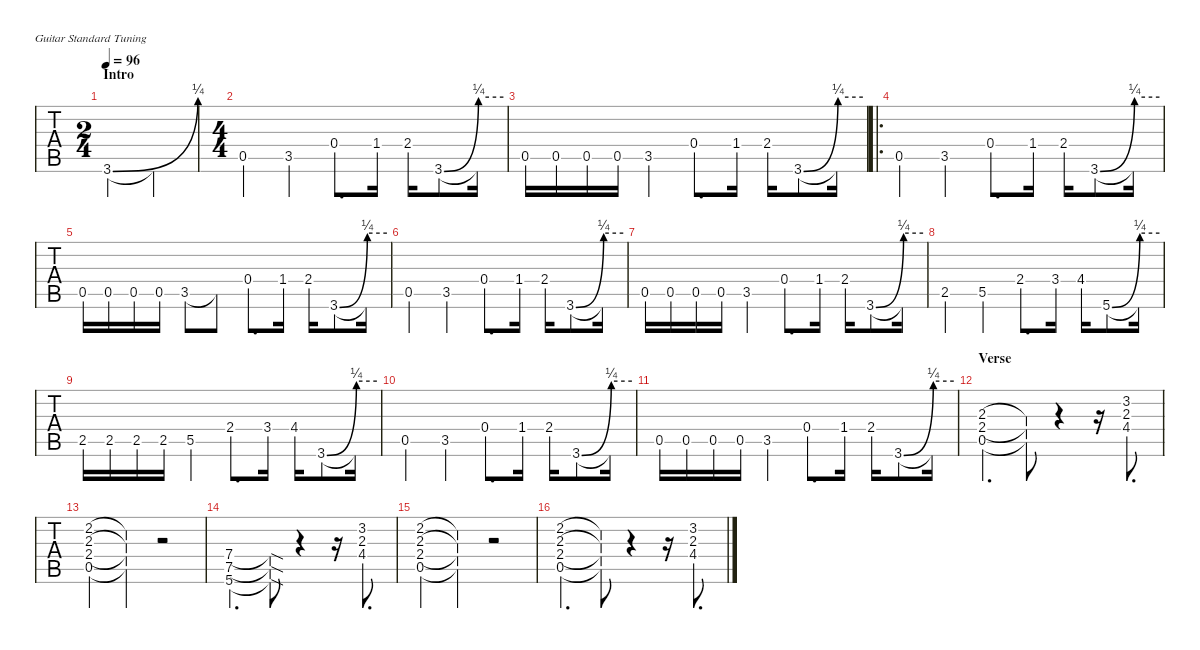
\hideDynamics
\bracketExtendMode nobrackets
\singleTrackTrackNamePolicy hidden
\multiTrackTrackNamePolicy hidden
\firstSystemTrackNameMode fullname
\firstSystemTrackNameOrientation horizontal
\otherSystemsTrackNameOrientation horizontal
\track ("Guitar I" "E-Gt") {instrument overdrivenguitar}
\staff {tabs}
\tuning (E4 B3 G3 D3 A2 E2)
\ts (2 4)
\section ("" "Intro")
\tempo 96
\clef g2
\ks c
3.6{be (bend 0 0 59.4 1)}.4{dy f instrument overdrivenguitar} 3.6{t}.4 |
\ts (4 4)
0.5.4 3.5.4 0.4.8{d} 1.4{acc #}.16 2.4.16 3.6{be (bend 0 0 59.4 1)}.8 3.6{be (hold 0 1 60 1) t}.16 |
0.5.16 0.5.16 0.5.16 0.5.16 3.5.4 0.4.8{d} 1.4{acc #}.16 2.4.16 3.6{be (bend 0 0 59.4 1)}.8 3.6{be (hold 0 1 60 1) t}.16 |
\ro
0.5.4 3.5.4 0.4.8{d} 1.4{acc #}.16 2.4.16 3.6{be (bend 0 0 59.4 1)}.8 3.6{be (hold 0 1 60 1) t}.16 |
0.5.16 0.5.16 0.5.16 0.5.16 3.5.8 3.5{t}.8 0.4.8{d} 1.4{acc #}.16 2.4.16 3.6{be (bend 0 0 59.4 1)}.8 3.6{be (hold 0 1 60 1) t}.16 |
0.5.4 3.5.4 0.4.8{d} 1.4{acc #}.16 2.4.16 3.6{be (bend 0 0 59.4 1)}.8 3.6{be (hold 0 1 60 1) t}.16 |
0.5.16 0.5.16 0.5.16 0.5.16 3.5.4 0.4.8{d} 1.4{acc #}.16 2.4.16 3.6{be (bend 0 0 59.4 1)}.8 3.6{be (hold 0 1 60 1) t}.16 |
2.5.4 5.5.4 2.4.8{d} 3.4.16 4.4{acc #}.16 5.6{be (bend 0 0 59.4 1)}.8 5.6{be (hold 0 1 60 1) t}.16 |
2.5.16 2.5.16 2.5.16 2.5.16 5.5.4 2.4.8{d} 3.4.16 4.4{acc #}.16 3.6{be (bend 0 0 60 1)}.8 3.6{be (hold 0 1 60 1) t}.16 |
0.5.4 3.5.4 0.4.8{d} 1.4{acc #}.16 2.4.16 3.6{be (bend 0 0 59.4 1)}.8 3.6{be (hold 0 1 60 1) t}.16 |
0.5.16 0.5.16 0.5.16 0.5.16 3.5.4 0.4.8{d} 1.4{acc #}.16 2.4.16 3.6{be (bend 0 0 58.8 1)}.8 3.6{be (hold 0 1 60 1) t}.16 |
\section ("" "Verse")
\scale
0.245714 (2.3 2.4 0.5).4{d} (2.3{t} 2.4{t} 0.5{t}).8 r.4 r.16 (3.2 2.3 4.4{acc #}).8{d} |
\scale
0.254286 (2.4 0.5 2.3 2.2{acc #}).4 (2.4{t} 0.5{t} 2.3{t} 2.2{t acc #}).4 r.2 |
\scale
0.25 (7.4 7.5 5.6).4{d} (7.4{sod t} 7.5{sod t} 5.6{sod t}).8 r.4 r.16 (3.2 2.3 4.4{acc #}).8{d} |
\scale
0.25 (2.4 0.5 2.3 2.2{acc #}).4 (2.4{t} 0.5{t} 2.3{t} 2.2{t acc #}).4 r.2 |
(2.3 2.4 0.5 2.2{acc #}).4{d} (2.3{t} 2.4{t} 0.5{t} 2.2{t acc #}).8 r.4 r.16 (3.2 2.3 4.4{acc #}).8{d}
